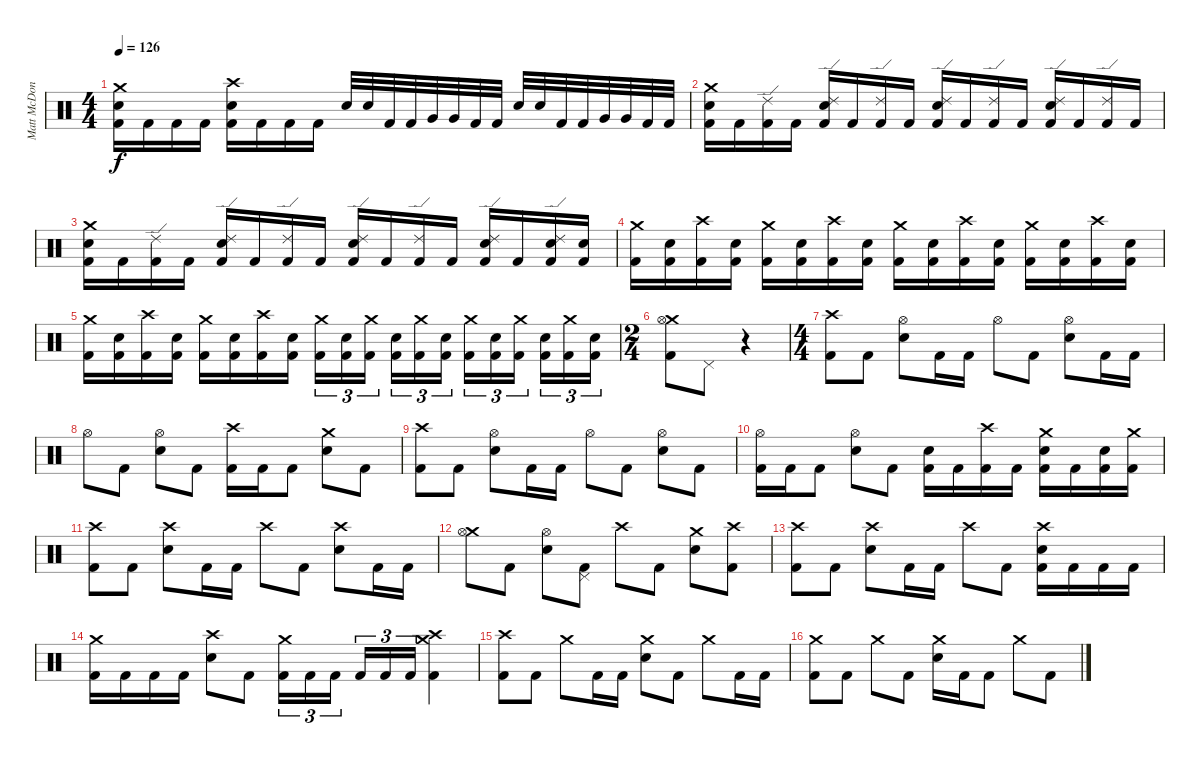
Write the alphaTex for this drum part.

\track ("Matt McDonough" "Matt McDon") {instrument percussion}
\staff {score}
\articulation defaults
\ts (4 4)
\tempo 126
\clef neutral
\ks c
("Crash medium (hit)" "Snare (hit) 2" "Kick (hit) 2").16{dy f} "Kick (hit) 2".16 "Kick (hit) 2".16 "Kick (hit) 2".16 ("Crash high (hit)" "Snare (hit) 2" "Kick (hit) 2").16 "Kick (hit) 2".16 "Kick (hit) 2".16 "Kick (hit) 2".16 "Snare (hit) 2".32 "Snare (hit) 2".32 "Kick (hit) 2".32 "Kick (hit) 2".32 "Very Low Tom (hit)".32 "Very Low Tom (hit)".32 "Kick (hit) 2".32 "Kick (hit) 2".32 "Snare (hit) 2".32 "Snare (hit) 2".32 "Kick (hit) 2".32 "Kick (hit) 2".32 "Very Low Tom (hit)".32 "Very Low Tom (hit)".32 "Kick (hit) 2".32 "Kick (hit) 2".32 |
("Crash medium (hit)" "Snare (hit) 2" "Kick (hit) 2").16 "Kick (hit) 2".16 ("Ride (edge) 2" "Kick (hit) 2").16 "Kick (hit) 2".16 ("Ride (edge) 2" "Snare (hit) 2" "Kick (hit) 2").16 "Kick (hit) 2".16 ("Ride (edge) 2" "Kick (hit) 2").16 "Kick (hit) 2".16 ("Ride (edge) 2" "Snare (hit) 2" "Kick (hit) 2").16 "Kick (hit) 2".16 ("Ride (edge) 2" "Kick (hit) 2").16 "Kick (hit) 2".16 ("Ride (edge) 2" "Snare (hit) 2" "Kick (hit) 2").16 "Kick (hit) 2".16 ("Ride (edge) 2" "Kick (hit) 2").16 "Kick (hit) 2".16 |
("Crash medium (hit)" "Snare (hit) 2" "Kick (hit) 2").16 "Kick (hit) 2".16 ("Ride (edge) 2" "Kick (hit) 2").16 "Kick (hit) 2".16 ("Ride (edge) 2" "Snare (hit) 2" "Kick (hit) 2").16 "Kick (hit) 2".16 ("Ride (edge) 2" "Kick (hit) 2").16 "Kick (hit) 2".16 ("Ride (edge) 2" "Snare (hit) 2" "Kick (hit) 2").16 "Kick (hit) 2".16 ("Ride (edge) 2" "Kick (hit) 2").16 "Kick (hit) 2".16 ("Ride (edge) 2" "Snare (hit) 2" "Kick (hit) 2").16 "Kick (hit) 2".16 ("Ride (edge) 2" "Snare (hit) 2" "Kick (hit) 2").16 ("Snare (hit) 2" "Kick (hit) 2").16 |
("Crash medium (hit)" "Kick (hit) 2").16 ("Snare (hit) 2" "Kick (hit) 2").16 ("Crash high (hit)" "Kick (hit) 2").16 ("Snare (hit) 2" "Kick (hit) 2").16 ("Crash medium (hit)" "Kick (hit) 2").16 ("Snare (hit) 2" "Kick (hit) 2").16 ("Crash high (hit)" "Kick (hit) 2").16 ("Snare (hit) 2" "Kick (hit) 2").16 ("Crash medium (hit)" "Kick (hit) 2").16 ("Snare (hit) 2" "Kick (hit) 2").16 ("Crash high (hit)" "Kick (hit) 2").16 ("Snare (hit) 2" "Kick (hit) 2").16 ("Crash medium (hit)" "Kick (hit) 2").16 ("Snare (hit) 2" "Kick (hit) 2").16 ("Crash high (hit)" "Kick (hit) 2").16 ("Snare (hit) 2" "Kick (hit) 2").16 |
("Crash medium (hit)" "Kick (hit) 2").16 ("Snare (hit) 2" "Kick (hit) 2").16 ("Crash high (hit)" "Kick (hit) 2").16 ("Snare (hit) 2" "Kick (hit) 2").16 ("Crash medium (hit)" "Kick (hit) 2").16 ("Snare (hit) 2" "Kick (hit) 2").16 ("Crash high (hit)" "Kick (hit) 2").16 ("Snare (hit) 2" "Kick (hit) 2").16 ("Crash medium (hit)" "Kick (hit) 2").16{tu (3 2)} ("Snare (hit) 2" "Kick (hit) 2").16{tu (3 2)} ("Crash medium (hit)" "Kick (hit) 2").16{tu (3 2)} ("Snare (hit) 2" "Kick (hit) 2").16{tu (3 2)} ("Crash medium (hit)" "Kick (hit) 2").16{tu (3 2)} ("Snare (hit) 2" "Kick (hit) 2").16{tu (3 2)} ("Crash medium (hit)" "Kick (hit) 2").16{tu (3 2)} ("Snare (hit) 2" "Kick (hit) 2").16{tu (3 2)} ("Crash medium (hit)" "Kick (hit) 2").16{tu (3 2)} ("Snare (hit) 2" "Kick (hit) 2").16{tu (3 2)} ("Crash medium (hit)" "Kick (hit) 2").16{tu (3 2)} ("Snare (hit) 2" "Kick (hit) 2").16{tu (3 2)} |
\ts (2 4)
("Crash medium (hit)" "Hi-Hat (open)" "Kick (hit) 2").8 "Pedal Hi-Hat (hit)".8 r.4 |
\ts (4 4)
("Crash high (hit)" "Kick (hit) 2").8 "Kick (hit) 2".8 ("Hi-Hat (open)" "Snare (hit) 2").8 "Kick (hit) 2".16 "Kick (hit) 2".16 "Hi-Hat (open)".8 "Kick (hit) 2".8 ("Hi-Hat (open)" "Snare (hit) 2").8 "Kick (hit) 2".16 "Kick (hit) 2".16 |
"Hi-Hat (open)".8 "Kick (hit) 2".8 ("Hi-Hat (open)" "Snare (hit) 2").8 "Kick (hit) 2".8 ("Crash high (hit)" "Kick (hit) 2").16 "Kick (hit) 2".16 "Kick (hit) 2".8 ("Crash medium (hit)" "Snare (hit) 2").8 "Kick (hit) 2".8 |
("Crash high (hit)" "Kick (hit) 2").8 "Kick (hit) 2".8 ("Hi-Hat (open)" "Snare (hit) 2").8 "Kick (hit) 2".16 "Kick (hit) 2".16 "Hi-Hat (open)".8 "Kick (hit) 2".8 ("Hi-Hat (open)" "Snare (hit) 2").8 "Kick (hit) 2".8 |
("Hi-Hat (open)" "Kick (hit) 2").16 "Kick (hit) 2".16 "Kick (hit) 2".8 ("Hi-Hat (open)" "Snare (hit) 2").8 "Kick (hit) 2".8 ("Snare (hit) 2" "Kick (hit) 2").16 "Kick (hit) 2".16 ("Crash high (hit)" "Kick (hit) 2").16 "Kick (hit) 2".16 ("Crash medium (hit)" "Snare (hit) 2" "Kick (hit) 2").16 "Kick (hit) 2".16 ("Snare (hit) 2" "Kick (hit) 2").16 ("Crash medium (hit)" "Kick (hit) 2").16 |
("Crash high (hit)" "Kick (hit) 2").8 "Kick (hit) 2".8 ("Crash high (hit)" "Snare (hit) 2").8 "Kick (hit) 2".16 "Kick (hit) 2".16 "Crash high (hit)".8 "Kick (hit) 2".8 ("Crash high (hit)" "Snare (hit) 2").8 "Kick (hit) 2".16 "Kick (hit) 2".16 |
("Crash medium (hit)" "Hi-Hat (open)").8 "Kick (hit) 2".8 ("Hi-Hat (open)" "Snare (hit) 2").8 ("Pedal Hi-Hat (hit)" "Kick (hit) 2").8 "Crash high (hit)".8 "Kick (hit) 2".8 ("Crash medium (hit)" "Snare (hit) 2").8 ("Crash high (hit)" "Kick (hit) 2").8 |
("Crash high (hit)" "Kick (hit) 2").8 "Kick (hit) 2".8 ("Crash high (hit)" "Snare (hit) 2").8 "Kick (hit) 2".16 "Kick (hit) 2".16 "Crash high (hit)".8 "Kick (hit) 2".8 ("Crash high (hit)" "Snare (hit) 2" "Kick (hit) 2").16 "Kick (hit) 2".16 "Kick (hit) 2".16 "Kick (hit) 2".16 |
("Crash medium (hit)" "Kick (hit) 2").16 "Kick (hit) 2".16 "Kick (hit) 2".16 "Kick (hit) 2".16 ("Crash high (hit)" "Snare (hit) 2").8 "Kick (hit) 2".8 ("Crash medium (hit)" "Kick (hit) 2").16{tu (3 2)} "Kick (hit) 2".16{tu (3 2)} "Kick (hit) 2".16{tu (3 2)} "Kick (hit) 2".16{tu (3 2)} "Kick (hit) 2".16{tu (3 2)} "Kick (hit) 2".16{tu (3 2)} ("Crash high (hit)" "Crash medium (hit)" "Kick (hit) 2").4 |
("Crash high (hit)" "Kick (hit) 2").8 "Kick (hit) 2".8 "Crash medium (hit)".8 "Kick (hit) 2".16 "Kick (hit) 2".16 ("Crash medium (hit)" "Snare (hit) 2").8 "Kick (hit) 2".8 "Crash medium (hit)".8 "Kick (hit) 2".16 "Kick (hit) 2".16 |
("Crash medium (hit)" "Kick (hit) 2").8 "Kick (hit) 2".8 "Crash medium (hit)".8 "Kick (hit) 2".8 ("Crash medium (hit)" "Snare (hit) 2").16 "Kick (hit) 2".16 "Kick (hit) 2".8 "Crash medium (hit)".8 "Kick (hit) 2".8
